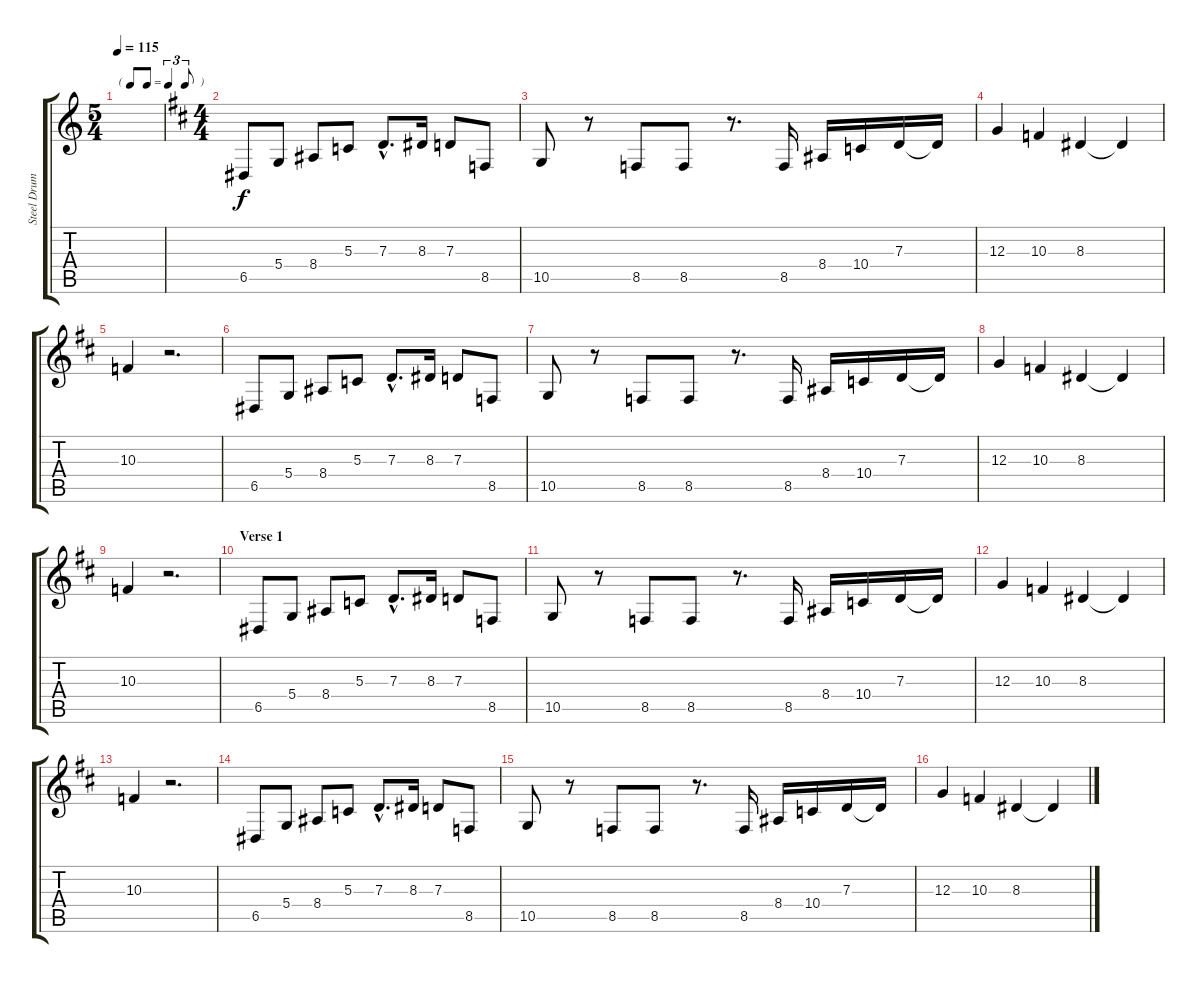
\track ("Steel Drums 1" "Steel Drum") {instrument steeldrums}
\staff {score tabs}
\tuning (E4 B3 G3 D3 A2 E2) {hide}
\ts (5 4)
\tf triplet8th
\tempo 115
\clef g2
\ks c
|
\ts (4 4)
\ks d
6.5.8 5.4.8 8.4.8 5.3.8 7.3{hac}.8{d} 8.3.16 7.3.8 8.5.8 |
10.5.8 r.8 8.5.8 8.5.8 r.8{d} 8.5.16 8.4.16 10.4.16 7.3.16 7.3{t}.16 |
12.3.4 10.3.4 8.3.4 8.3{t}.4 |
10.3.4 r.2{d} |
6.5.8 5.4.8 8.4.8 5.3.8 7.3{hac}.8{d} 8.3.16 7.3.8 8.5.8 |
10.5.8 r.8 8.5.8 8.5.8 r.8{d} 8.5.16 8.4.16 10.4.16 7.3.16 7.3{t}.16 |
12.3.4 10.3.4 8.3.4 8.3{t}.4 |
10.3.4 r.2{d} |
\section ("" "Verse 1")
6.5.8 5.4.8 8.4.8 5.3.8 7.3{hac}.8{d} 8.3.16 7.3.8 8.5.8 |
10.5.8 r.8 8.5.8 8.5.8 r.8{d} 8.5.16 8.4.16 10.4.16 7.3.16 7.3{t}.16 |
12.3.4 10.3.4 8.3.4 8.3{t}.4 |
10.3.4 r.2{d} |
6.5.8 5.4.8 8.4.8 5.3.8 7.3{hac}.8{d} 8.3.16 7.3.8 8.5.8 |
10.5.8 r.8 8.5.8 8.5.8 r.8{d} 8.5.16 8.4.16 10.4.16 7.3.16 7.3{t}.16 |
12.3.4 10.3.4 8.3.4 8.3{t}.4
